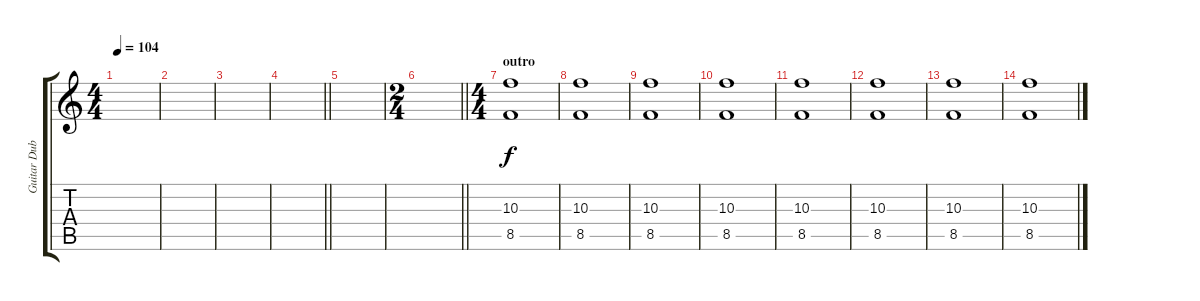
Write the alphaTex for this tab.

\track ("Guitar Dubs" "Guitar Dub") {instrument overdrivenguitar}
\staff {score tabs}
\tuning (E4 B3 G3 D3 A2 E2) {hide}
\ts (4 4)
\tempo 104
\clef g2
\ks c
|
|
|
\barLineRight lightlight
|
|
\ts (2 4)
\barLineRight lightlight
|
\ts (4 4)
\section ("" "outro")
(10.3 8.5).1 |
(10.3 8.5).1 |
(10.3 8.5).1 |
(10.3 8.5).1 |
(10.3 8.5).1 |
(10.3 8.5).1 |
(10.3 8.5).1 |
(10.3 8.5).1
